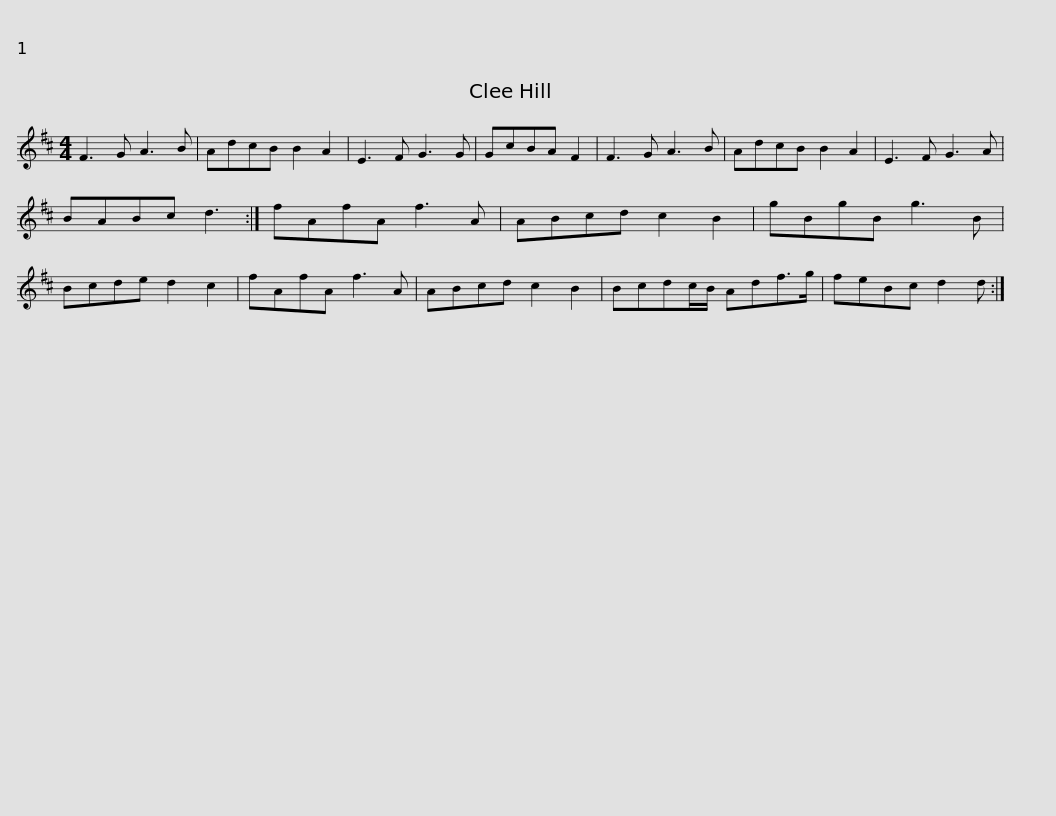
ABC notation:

X:1
L:1/8
M:4/4
I:linebreak $
K:D
V:1 treble
V:1
 F3 G A3 B | AdcB B2 A2 | E3 F G3 G | GcBA F2 | F3 G A3 B | %5
 AdcB B2 A2 | E3 F G3 A |$ BABc d3 :| fAfA f3 A | ABcd c2 B2 | %10
 gBgB g3 B | Bcde d2 c2 | fAfA f3 A | ABcd c2 B2 |$ Bcdc/B/ Adf>g | %15
 feBc d2 d :| %16
